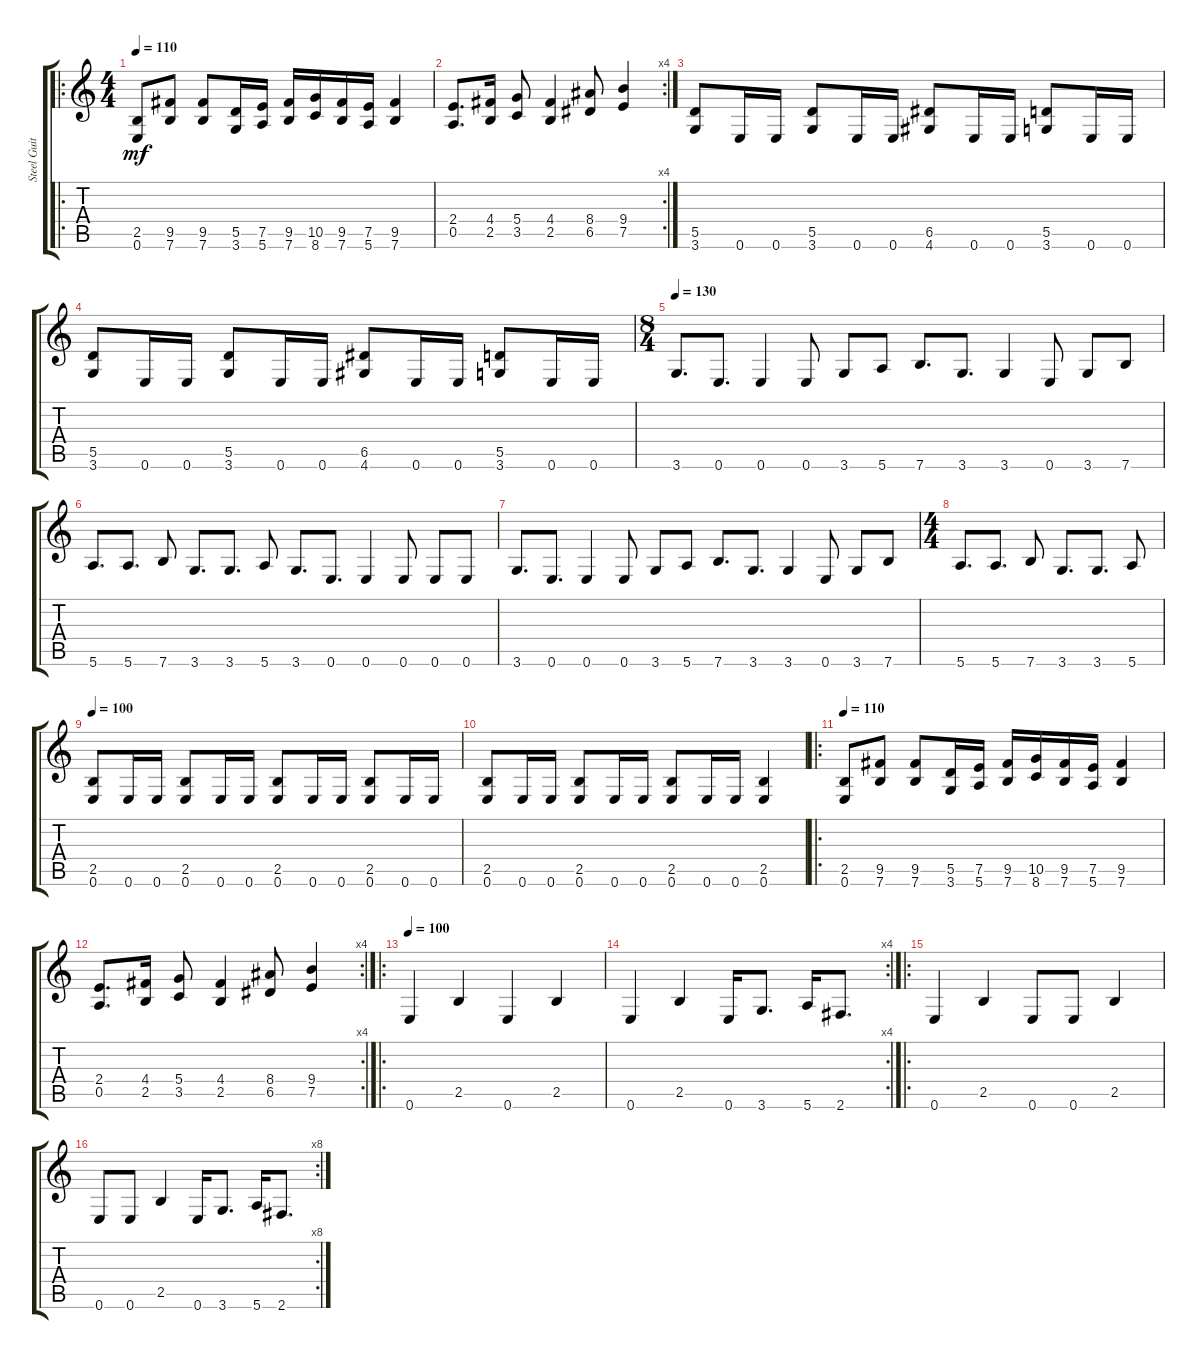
\track ("Steel Guitar" "Steel Guit") {instrument acousticguitarsteel}
\staff {score tabs}
\tuning (E4 B3 G3 D3 A2 E2) {hide}
\ro
\ts (4 4)
\tempo 110
\clef g2
\ks c
(2.5 0.6).8{dy mf} (9.5 7.6).8 (9.5 7.6).8 (5.5 3.6).16 (7.5 5.6).16 (9.5 7.6).16 (10.5 8.6).16 (9.5 7.6).16 (7.5 5.6).16 (9.5 7.6).4 |
\rc 4
(2.4 0.5).8{d} (4.4 2.5).16 (5.4 3.5).8 (4.4 2.5).4 (8.4 6.5).8 (9.4 7.5).4 |
(5.5 3.6).8 0.6.16 0.6.16 (5.5 3.6).8 0.6.16 0.6.16 (6.5 4.6).8 0.6.16 0.6.16 (5.5 3.6).8 0.6.16 0.6.16 |
(5.5 3.6).8 0.6.16 0.6.16 (5.5 3.6).8 0.6.16 0.6.16 (6.5 4.6).8 0.6.16 0.6.16 (5.5 3.6).8 0.6.16 0.6.16 |
\ts (8 4)
\tempo 130
3.6.8{d} 0.6.8{d} 0.6.4 0.6.8 3.6.8 5.6.8 7.6.8{d} 3.6.8{d} 3.6.4 0.6.8 3.6.8 7.6.8 |
5.6.8{d} 5.6.8{d} 7.6.8 3.6.8{d} 3.6.8{d} 5.6.8 3.6.8{d} 0.6.8{d} 0.6.4 0.6.8 0.6.8 0.6.8 |
3.6.8{d} 0.6.8{d} 0.6.4 0.6.8 3.6.8 5.6.8 7.6.8{d} 3.6.8{d} 3.6.4 0.6.8 3.6.8 7.6.8 |
\ts (4 4)
5.6.8{d} 5.6.8{d} 7.6.8 3.6.8{d} 3.6.8{d} 5.6.8 |
\tempo 100
(2.5 0.6).8 0.6.16 0.6.16 (2.5 0.6).8 0.6.16 0.6.16 (2.5 0.6).8 0.6.16 0.6.16 (2.5 0.6).8 0.6.16 0.6.16 |
(2.5 0.6).8 0.6.16 0.6.16 (2.5 0.6).8 0.6.16 0.6.16 (2.5 0.6).8 0.6.16 0.6.16 (2.5 0.6).4 |
\ro
\tempo 110
(2.5 0.6).8 (9.5 7.6).8 (9.5 7.6).8 (5.5 3.6).16 (7.5 5.6).16 (9.5 7.6).16 (10.5 8.6).16 (9.5 7.6).16 (7.5 5.6).16 (9.5 7.6).4 |
\rc 4
(2.4 0.5).8{d} (4.4 2.5).16 (5.4 3.5).8 (4.4 2.5).4 (8.4 6.5).8 (9.4 7.5).4 |
\ro
\tempo 100
0.6.4 2.5.4 0.6.4 2.5.4 |
\rc 4
0.6.4 2.5.4 0.6.16 3.6.8{d} 5.6.16 2.6.8{d} |
\ro
0.6.4 2.5.4 0.6.8 0.6.8 2.5.4 |
\rc 8
0.6.8 0.6.8 2.5.4 0.6.16 3.6.8{d} 5.6.16 2.6.8{d}
